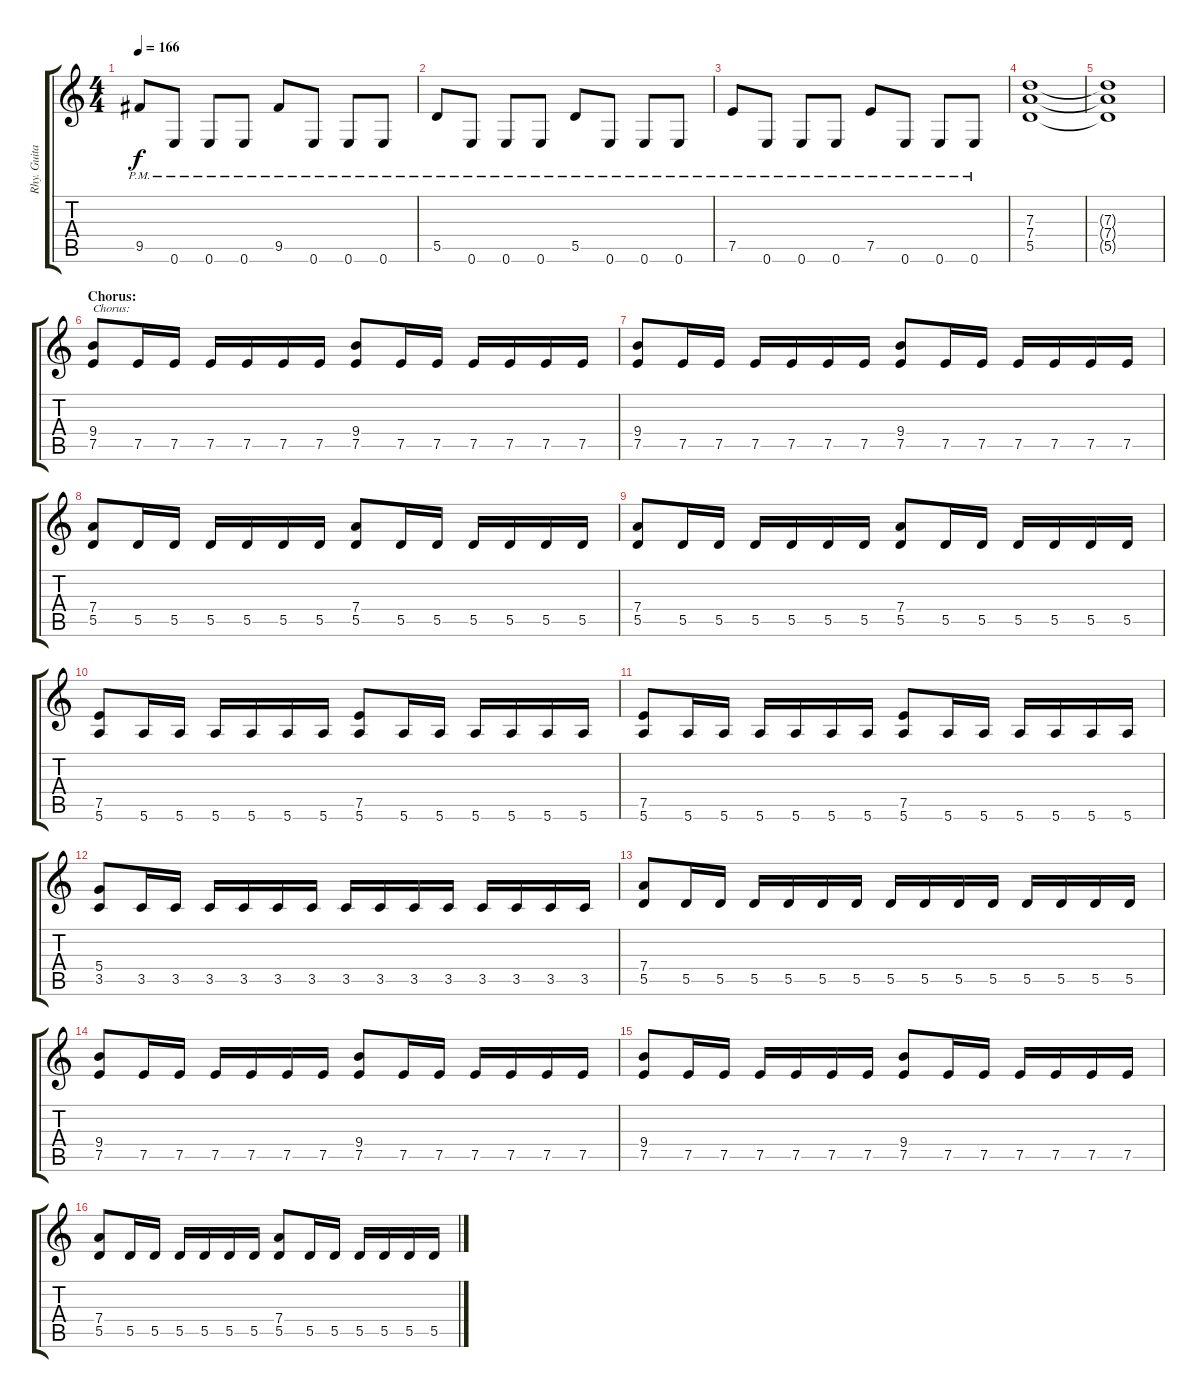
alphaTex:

\track ("Rhy. Guitar II" "Rhy. Guita") {instrument distortionguitar}
\staff {score tabs}
\tuning (E4 B3 G3 D3 A2 E2) {hide}
\ts (4 4)
\tempo 166
\clef g2
\ks c
9.5{pm}.8{dy f} 0.6{pm}.8 0.6{pm}.8 0.6{pm}.8 9.5{pm}.8 0.6{pm}.8 0.6{pm}.8 0.6{pm}.8 |
5.5{pm}.8 0.6{pm}.8 0.6{pm}.8 0.6{pm}.8 5.5{pm}.8 0.6{pm}.8 0.6{pm}.8 0.6{pm}.8 |
7.5{pm}.8 0.6{pm}.8 0.6{pm}.8 0.6{pm}.8 7.5{pm}.8 0.6{pm}.8 0.6{pm}.8 0.6{pm}.8 |
(7.3 7.4 5.5).1 |
(7.3{t} 7.4{t} 5.5{t}).1 |
\section ("" "Chorus:")
(9.4 7.5).8{txt "Chorus:"} 7.5.16 7.5.16 7.5.16 7.5.16 7.5.16 7.5.16 (9.4 7.5).8 7.5.16 7.5.16 7.5.16 7.5.16 7.5.16 7.5.16 |
(9.4 7.5).8 7.5.16 7.5.16 7.5.16 7.5.16 7.5.16 7.5.16 (9.4 7.5).8 7.5.16 7.5.16 7.5.16 7.5.16 7.5.16 7.5.16 |
(7.4 5.5).8 5.5.16 5.5.16 5.5.16 5.5.16 5.5.16 5.5.16 (7.4 5.5).8 5.5.16 5.5.16 5.5.16 5.5.16 5.5.16 5.5.16 |
(7.4 5.5).8 5.5.16 5.5.16 5.5.16 5.5.16 5.5.16 5.5.16 (7.4 5.5).8 5.5.16 5.5.16 5.5.16 5.5.16 5.5.16 5.5.16 |
(7.5 5.6).8 5.6.16 5.6.16 5.6.16 5.6.16 5.6.16 5.6.16 (7.5 5.6).8 5.6.16 5.6.16 5.6.16 5.6.16 5.6.16 5.6.16 |
(7.5 5.6).8 5.6.16 5.6.16 5.6.16 5.6.16 5.6.16 5.6.16 (7.5 5.6).8 5.6.16 5.6.16 5.6.16 5.6.16 5.6.16 5.6.16 |
(5.4 3.5).8 3.5.16 3.5.16 3.5.16 3.5.16 3.5.16 3.5.16 3.5.16 3.5.16 3.5.16 3.5.16 3.5.16 3.5.16 3.5.16 3.5.16 |
(7.4 5.5).8 5.5.16 5.5.16 5.5.16 5.5.16 5.5.16 5.5.16 5.5.16 5.5.16 5.5.16 5.5.16 5.5.16 5.5.16 5.5.16 5.5.16 |
(9.4 7.5).8 7.5.16 7.5.16 7.5.16 7.5.16 7.5.16 7.5.16 (9.4 7.5).8 7.5.16 7.5.16 7.5.16 7.5.16 7.5.16 7.5.16 |
(9.4 7.5).8 7.5.16 7.5.16 7.5.16 7.5.16 7.5.16 7.5.16 (9.4 7.5).8 7.5.16 7.5.16 7.5.16 7.5.16 7.5.16 7.5.16 |
(7.4 5.5).8 5.5.16 5.5.16 5.5.16 5.5.16 5.5.16 5.5.16 (7.4 5.5).8 5.5.16 5.5.16 5.5.16 5.5.16 5.5.16 5.5.16
